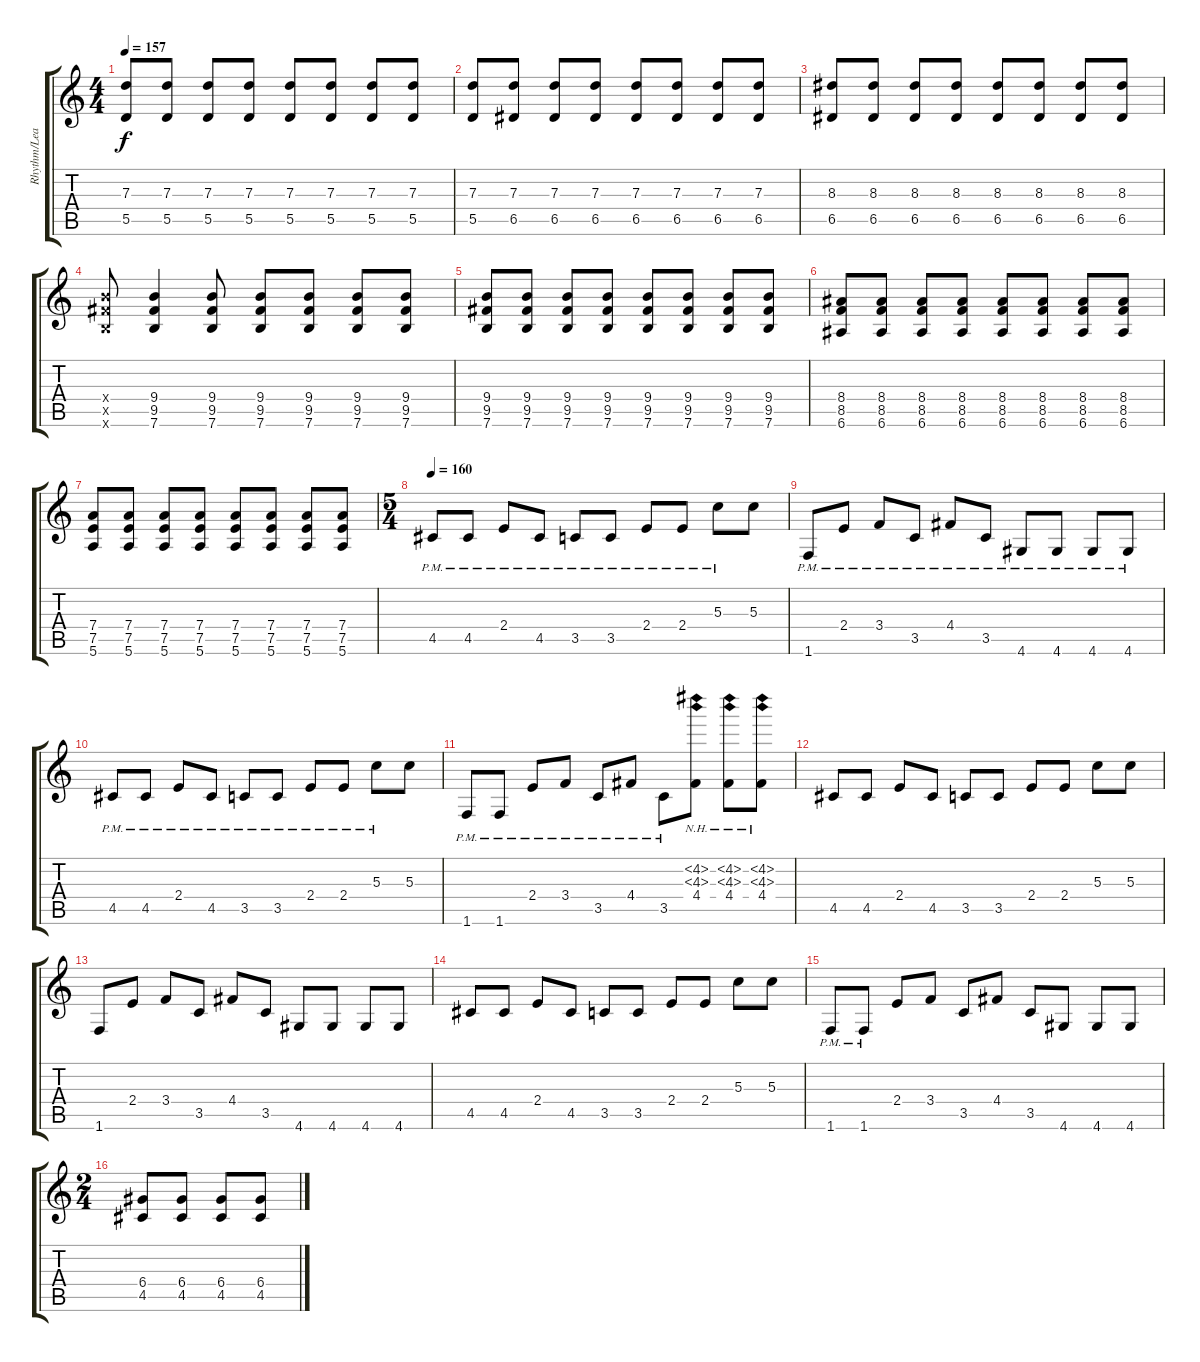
\track ("Rhythm/Lead Guitar" "Rhythm/Lea") {instrument distortionguitar}
\staff {score tabs}
\tuning (E4 B3 G3 D3 A2 E2) {hide}
\ts (4 4)
\tempo 157
\clef g2
\ks c
(7.3 5.5).8{dy f} (7.3 5.5).8 (7.3 5.5).8 (7.3 5.5).8 (7.3 5.5).8 (7.3 5.5).8 (7.3 5.5).8 (7.3 5.5).8 |
(7.3 5.5).8 (7.3 6.5).8 (7.3 6.5).8 (7.3 6.5).8 (7.3 6.5).8 (7.3 6.5).8 (7.3 6.5).8 (7.3 6.5).8 |
(8.3 6.5).8 (8.3 6.5).8 (8.3 6.5).8 (8.3 6.5).8 (8.3 6.5).8 (8.3 6.5).8 (8.3 6.5).8 (8.3 6.5).8 |
(9.4{x} 9.5{x} 7.6{x}).8 (9.4 9.5 7.6).4 (9.4 9.5 7.6).8 (9.4 9.5 7.6).8 (9.4 9.5 7.6).8 (9.4 9.5 7.6).8 (9.4 9.5 7.6).8 |
(9.4 9.5 7.6).8 (9.4 9.5 7.6).8 (9.4 9.5 7.6).8 (9.4 9.5 7.6).8 (9.4 9.5 7.6).8 (9.4 9.5 7.6).8 (9.4 9.5 7.6).8 (9.4 9.5 7.6).8 |
(8.4 8.5 6.6).8 (8.4 8.5 6.6).8 (8.4 8.5 6.6).8 (8.4 8.5 6.6).8 (8.4 8.5 6.6).8 (8.4 8.5 6.6).8 (8.4 8.5 6.6).8 (8.4 8.5 6.6).8 |
(7.4 7.5 5.6).8 (7.4 7.5 5.6).8 (7.4 7.5 5.6).8 (7.4 7.5 5.6).8 (7.4 7.5 5.6).8 (7.4 7.5 5.6).8 (7.4 7.5 5.6).8 (7.4 7.5 5.6).8 |
\ts (5 4)
\tempo 160
4.5{pm}.8{instrument electricguitarmuted} 4.5{pm}.8 2.4{pm}.8 4.5{pm}.8 3.5{pm}.8 3.5{pm}.8 2.4{pm}.8 2.4{pm}.8 5.3{pm}.8 5.3.8 |
1.6{pm}.8 2.4{pm}.8 3.4{pm}.8 3.5{pm}.8 4.4{pm}.8 3.5{pm}.8 4.6{pm}.8 4.6{pm}.8 4.6{pm}.8 4.6{pm}.8 |
4.5{pm}.8 4.5{pm}.8 2.4{pm}.8 4.5{pm}.8 3.5{pm}.8 3.5{pm}.8 2.4{pm}.8 2.4{pm}.8 5.3{pm}.8 5.3.8 |
1.6{pm}.8 1.6{pm}.8 2.4{pm}.8 3.4{pm}.8 3.5{pm}.8 4.4{pm}.8 3.5{pm}.8 (4.2{nh} 4.3{nh} 4.4).8{instrument guitarharmonics} (4.2{nh} 4.3{nh} 4.4).8 (4.2{nh} 4.3{nh} 4.4).8 |
4.5.8{instrument distortionguitar} 4.5.8 2.4.8 4.5.8 3.5.8 3.5.8 2.4.8 2.4.8 5.3.8 5.3.8 |
1.6.8 2.4.8 3.4.8 3.5.8 4.4.8 3.5.8 4.6.8 4.6.8 4.6.8 4.6.8 |
4.5.8 4.5.8 2.4.8 4.5.8 3.5.8 3.5.8 2.4.8 2.4.8 5.3.8 5.3.8 |
1.6{pm}.8 1.6{pm}.8 2.4.8 3.4.8 3.5.8 4.4.8 3.5.8 4.6.8 4.6.8 4.6.8 |
\ts (2 4)
(6.4 4.5).8 (6.4 4.5).8 (6.4 4.5).8 (6.4 4.5).8
